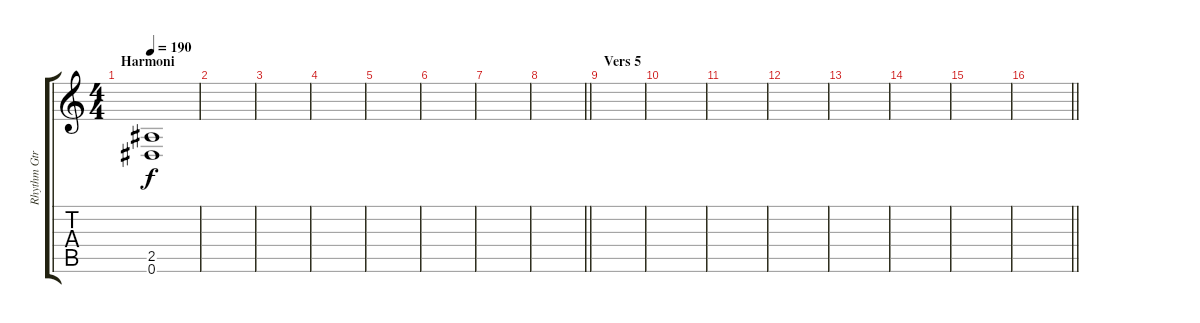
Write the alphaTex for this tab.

\track ("Rhythm Gtr. 2" "Rhythm Gtr") {instrument distortionguitar}
\staff {score tabs}
\tuning (Eb4 Bb3 Gb3 Db3 Ab2 Eb2) {hide}
\ts (4 4)
\section ("" "Harmoni")
\tempo 190
\clef g2
\ks c
(2.5 0.6).1{dy f} |
|
|
|
|
|
|
\barLineRight lightlight
|
\section ("" "Vers 5")
|
|
|
|
|
|
|
\barLineRight lightlight
